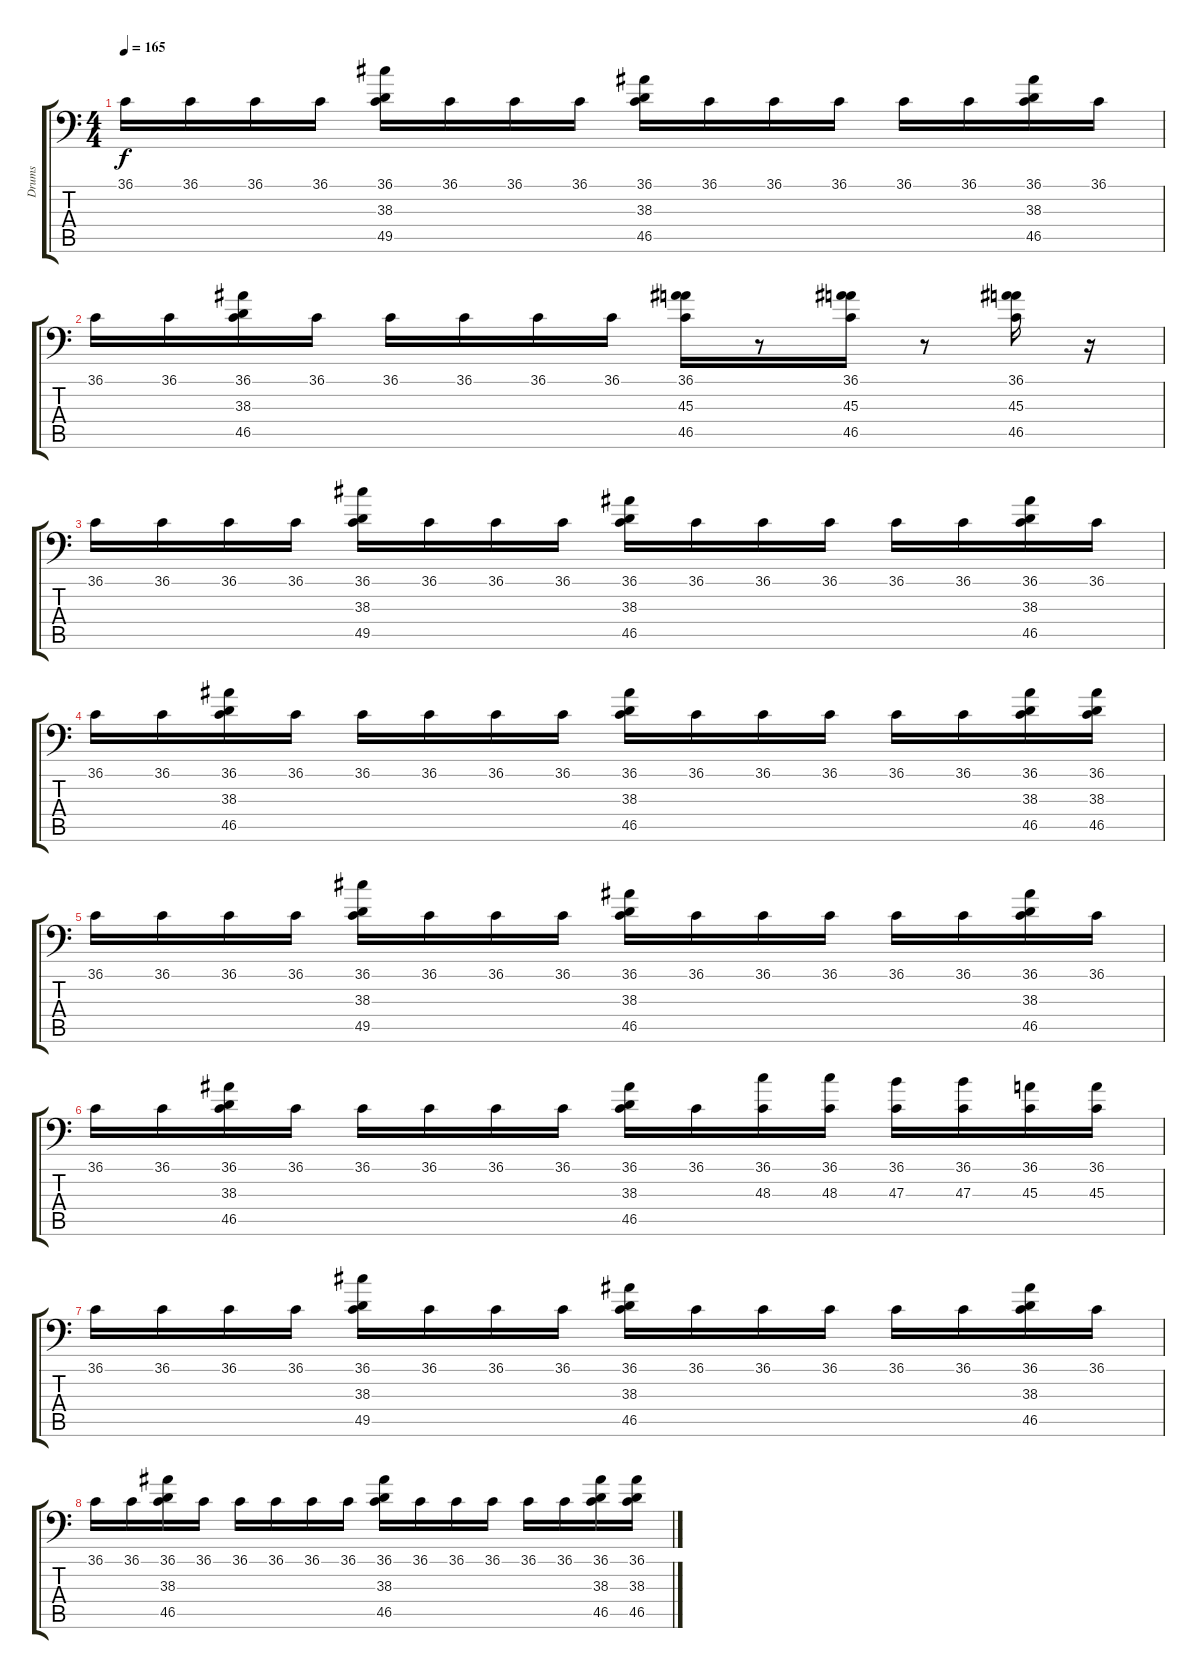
\track ("Drums" "Drums") {instrument acousticgrandpiano}
\staff {score tabs}
\tuning (C-1 C-1 C-1 C-1 C-1 C-1) {hide}
\ts (4 4)
\tempo 165
\clef f4
\ks c
36.1.16{dy f} 36.1.16 36.1.16 36.1.16 (36.1 38.3 49.5).16 36.1.16 36.1.16 36.1.16 (36.1 38.3 46.5).16 36.1.16 36.1.16 36.1.16 36.1.16 36.1.16 (36.1 38.3 46.5).16 36.1.16 |
36.1.16 36.1.16 (36.1 38.3 46.5).16 36.1.16 36.1.16 36.1.16 36.1.16 36.1.16 (36.1 45.3 46.5).16 r.8 (36.1 45.3 46.5).16 r.8 (36.1 45.3 46.5).16 r.16 |
36.1.16 36.1.16 36.1.16 36.1.16 (36.1 38.3 49.5).16 36.1.16 36.1.16 36.1.16 (36.1 38.3 46.5).16 36.1.16 36.1.16 36.1.16 36.1.16 36.1.16 (36.1 38.3 46.5).16 36.1.16 |
36.1.16 36.1.16 (36.1 38.3 46.5).16 36.1.16 36.1.16 36.1.16 36.1.16 36.1.16 (36.1 38.3 46.5).16 36.1.16 36.1.16 36.1.16 36.1.16 36.1.16 (36.1 38.3 46.5).16 (36.1 38.3 46.5).16 |
36.1.16 36.1.16 36.1.16 36.1.16 (36.1 38.3 49.5).16 36.1.16 36.1.16 36.1.16 (36.1 38.3 46.5).16 36.1.16 36.1.16 36.1.16 36.1.16 36.1.16 (36.1 38.3 46.5).16 36.1.16 |
36.1.16 36.1.16 (36.1 38.3 46.5).16 36.1.16 36.1.16 36.1.16 36.1.16 36.1.16 (36.1 38.3 46.5).16 36.1.16 (36.1 48.3).16 (36.1 48.3).16 (36.1 47.3).16 (36.1 47.3).16 (36.1 45.3).16 (36.1 45.3).16 |
36.1.16 36.1.16 36.1.16 36.1.16 (36.1 38.3 49.5).16 36.1.16 36.1.16 36.1.16 (36.1 38.3 46.5).16 36.1.16 36.1.16 36.1.16 36.1.16 36.1.16 (36.1 38.3 46.5).16 36.1.16 |
36.1.16 36.1.16 (36.1 38.3 46.5).16 36.1.16 36.1.16 36.1.16 36.1.16 36.1.16 (36.1 38.3 46.5).16 36.1.16 36.1.16 36.1.16 36.1.16 36.1.16 (36.1 38.3 46.5).16 (36.1 38.3 46.5).16
